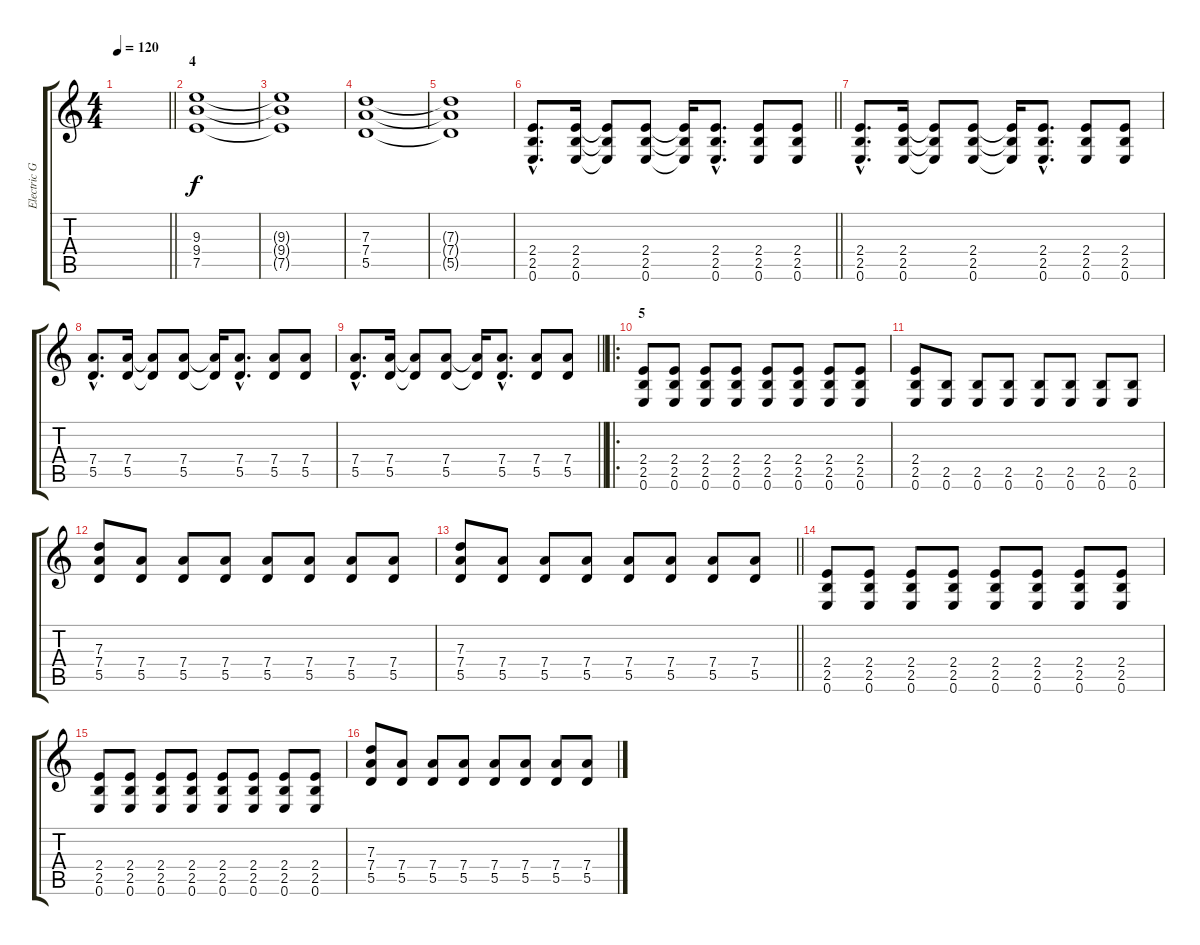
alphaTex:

\track ("Electric Guitar " "Electric G") {instrument overdrivenguitar}
\staff {score tabs}
\tuning (E4 B3 G3 D3 A2 E2) {hide}
\ts (4 4)
\tempo 120
\clef g2
\barLineRight lightlight
\ks c
|
\section ("" "4")
(9.3 9.4 7.5).1 |
(9.3{t} 9.4{t} 7.5{t}).1 |
(7.3 7.4 5.5).1 |
(7.3{t} 7.4{t} 5.5{t}).1 |
\barLineRight lightlight
(2.4{hac} 2.5{hac} 0.6{hac}).8{d} (2.4 2.5 0.6).16 (2.4{t} 2.5{t} 0.6{t}).8 (2.4 2.5 0.6).8 (2.4{t} 2.5{t} 0.6{t}).16 (2.4{hac} 2.5{hac} 0.6{hac}).8{d} (2.4 2.5 0.6).8 (2.4 2.5 0.6).8 |
(2.4{hac} 2.5{hac} 0.6{hac}).8{d} (2.4 2.5 0.6).16 (2.4{t} 2.5{t} 0.6{t}).8 (2.4 2.5 0.6).8 (2.4{t} 2.5{t} 0.6{t}).16 (2.4{hac} 2.5{hac} 0.6{hac}).8{d} (2.4 2.5 0.6).8 (2.4 2.5 0.6).8 |
(7.4{hac} 5.5{hac}).8{d} (7.4 5.5).16 (7.4{t} 5.5{t}).8 (7.4 5.5).8 (7.4{t} 5.5{t}).16 (7.4{hac} 5.5{hac}).8{d} (7.4 5.5).8 (7.4 5.5).8 |
\barLineRight lightlight
(7.4{hac} 5.5{hac}).8{d} (7.4 5.5).16 (7.4{t} 5.5{t}).8 (7.4 5.5).8 (7.4{t} 5.5{t}).16 (7.4{hac} 5.5{hac}).8{d} (7.4 5.5).8 (7.4 5.5).8 |
\ro
\section ("" "5")
(2.4 2.5 0.6).8 (2.4 2.5 0.6).8 (2.4 2.5 0.6).8 (2.4 2.5 0.6).8 (2.4 2.5 0.6).8 (2.4 2.5 0.6).8 (2.4 2.5 0.6).8 (2.4 2.5 0.6).8 |
(2.4 2.5 0.6).8 (2.5 0.6).8 (2.5 0.6).8 (2.5 0.6).8 (2.5 0.6).8 (2.5 0.6).8 (2.5 0.6).8 (2.5 0.6).8 |
(7.3 7.4 5.5).8 (7.4 5.5).8 (7.4 5.5).8 (7.4 5.5).8 (7.4 5.5).8 (7.4 5.5).8 (7.4 5.5).8 (7.4 5.5).8 |
\barLineRight lightlight
(7.3 7.4 5.5).8 (7.4 5.5).8 (7.4 5.5).8 (7.4 5.5).8 (7.4 5.5).8 (7.4 5.5).8 (7.4 5.5).8 (7.4 5.5).8 |
(2.4 2.5 0.6).8 (2.4 2.5 0.6).8 (2.4 2.5 0.6).8 (2.4 2.5 0.6).8 (2.4 2.5 0.6).8 (2.4 2.5 0.6).8 (2.4 2.5 0.6).8 (2.4 2.5 0.6).8 |
(2.4 2.5 0.6).8 (2.4 2.5 0.6).8 (2.4 2.5 0.6).8 (2.4 2.5 0.6).8 (2.4 2.5 0.6).8 (2.4 2.5 0.6).8 (2.4 2.5 0.6).8 (2.4 2.5 0.6).8 |
(7.3 7.4 5.5).8 (7.4 5.5).8 (7.4 5.5).8 (7.4 5.5).8 (7.4 5.5).8 (7.4 5.5).8 (7.4 5.5).8 (7.4 5.5).8
